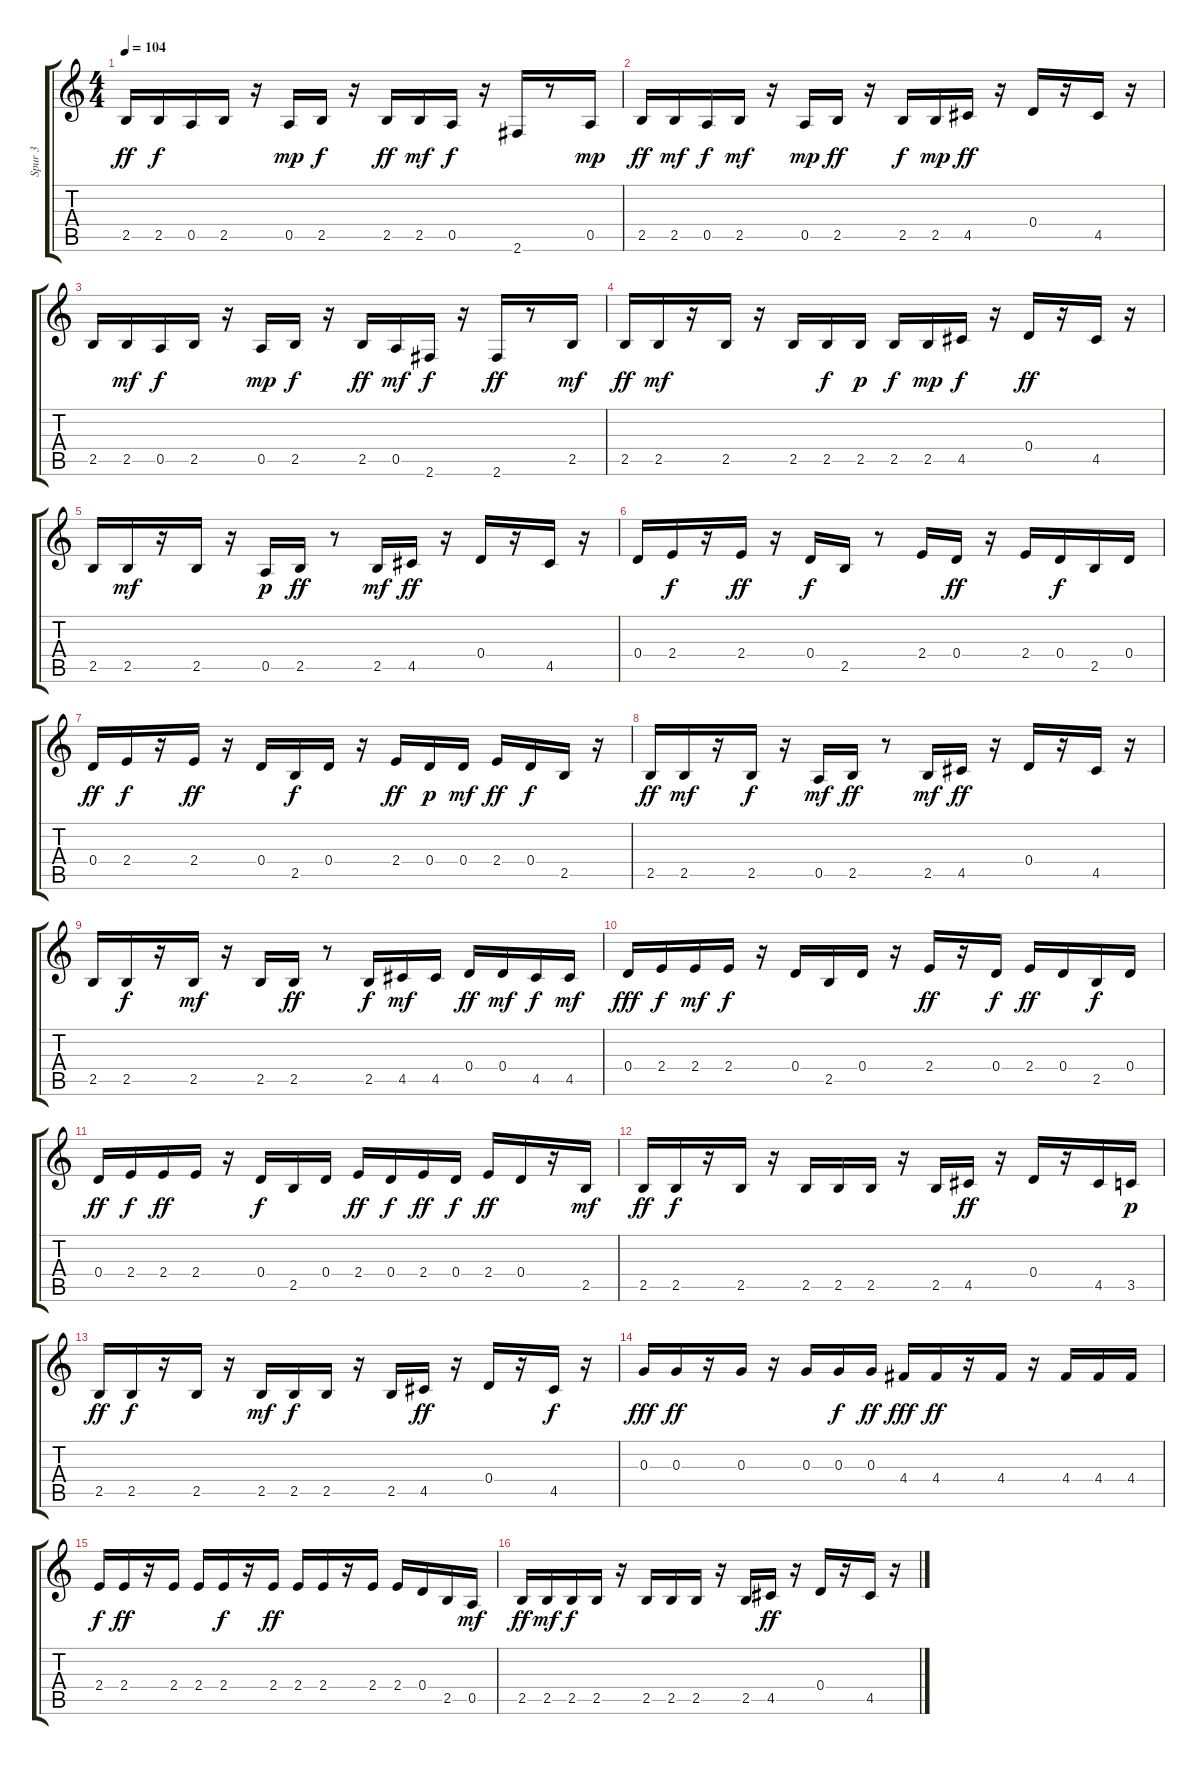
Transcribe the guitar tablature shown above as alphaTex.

\track ("Spur 3" "Spur 3") {instrument electricguitarjazz}
\staff {score tabs}
\tuning (E4 B3 G3 D3 A2 E2) {hide}
\ts (4 4)
\tempo 104
\clef g2
\ks c
2.5.16{dy ff} 2.5.16{dy f} 0.5.16 2.5.16 r.16 0.5.16{dy mp} 2.5.16{dy f} r.16 2.5.16{dy ff} 2.5.16{dy mf} 0.5.16{dy f} r.16 2.6.16 r.8 0.5.16{dy mp} |
2.5.16{dy ff} 2.5.16{dy mf} 0.5.16{dy f} 2.5.16{dy mf} r.16 0.5.16{dy mp} 2.5.16{dy ff} r.16 2.5.16{dy f} 2.5.16{dy mp} 4.5.16{dy ff} r.16 0.4.16 r.16 4.5.16 r.16 |
2.5.16 2.5.16{dy mf} 0.5.16{dy f} 2.5.16 r.16 0.5.16{dy mp} 2.5.16{dy f} r.16 2.5.16{dy ff} 0.5.16{dy mf} 2.6.16{dy f} r.16 2.6.16{dy ff} r.8 2.5.16{dy mf} |
2.5.16{dy ff} 2.5.16{dy mf} r.16 2.5.16 r.16 2.5.16 2.5.16{dy f} 2.5.16{dy p} 2.5.16{dy f} 2.5.16{dy mp} 4.5.16{dy f} r.16 0.4.16{dy ff} r.16 4.5.16 r.16 |
2.5.16 2.5.16{dy mf} r.16 2.5.16 r.16 0.5.16{dy p} 2.5.16{dy ff} r.8 2.5.16{dy mf} 4.5.16{dy ff} r.16 0.4.16 r.16 4.5.16 r.16 |
0.4.16 2.4.16{dy f} r.16 2.4.16{dy ff} r.16 0.4.16{dy f} 2.5.16 r.8 2.4.16 0.4.16{dy ff} r.16 2.4.16 0.4.16{dy f} 2.5.16 0.4.16 |
0.4.16{dy ff} 2.4.16{dy f} r.16 2.4.16{dy ff} r.16 0.4.16 2.5.16{dy f} 0.4.16 r.16 2.4.16{dy ff} 0.4.16{dy p} 0.4.16{dy mf} 2.4.16{dy ff} 0.4.16{dy f} 2.5.16 r.16 |
2.5.16{dy ff} 2.5.16{dy mf} r.16 2.5.16{dy f} r.16 0.5.16{dy mf} 2.5.16{dy ff} r.8 2.5.16{dy mf} 4.5.16{dy ff} r.16 0.4.16 r.16 4.5.16 r.16 |
2.5.16 2.5.16{dy f} r.16 2.5.16{dy mf} r.16 2.5.16 2.5.16{dy ff} r.8 2.5.16{dy f} 4.5.16{dy mf} 4.5.16 0.4.16{dy ff} 0.4.16{dy mf} 4.5.16{dy f} 4.5.16{dy mf} |
0.4.16{dy fff} 2.4.16{dy f} 2.4.16{dy mf} 2.4.16{dy f} r.16 0.4.16 2.5.16 0.4.16 r.16 2.4.16{dy ff} r.16 0.4.16{dy f} 2.4.16{dy ff} 0.4.16 2.5.16{dy f} 0.4.16 |
0.4.16{dy ff} 2.4.16{dy f} 2.4.16{dy ff} 2.4.16 r.16 0.4.16{dy f} 2.5.16 0.4.16 2.4.16{dy ff} 0.4.16{dy f} 2.4.16{dy ff} 0.4.16{dy f} 2.4.16{dy ff} 0.4.16 r.16 2.5.16{dy mf} |
2.5.16{dy ff} 2.5.16{dy f} r.16 2.5.16 r.16 2.5.16 2.5.16 2.5.16 r.16 2.5.16 4.5.16{dy ff} r.16 0.4.16 r.16 4.5.16 3.5.16{dy p} |
2.5.16{dy ff} 2.5.16{dy f} r.16 2.5.16 r.16 2.5.16{dy mf} 2.5.16{dy f} 2.5.16 r.16 2.5.16 4.5.16{dy ff} r.16 0.4.16 r.16 4.5.16{dy f} r.16 |
0.3.16{dy fff} 0.3.16{dy ff} r.16 0.3.16 r.16 0.3.16 0.3.16{dy f} 0.3.16{dy ff} 4.4.16{dy fff} 4.4.16{dy ff} r.16 4.4.16 r.16 4.4.16 4.4.16 4.4.16 |
2.4.16{dy f} 2.4.16{dy ff} r.16 2.4.16 2.4.16 2.4.16{dy f} r.16 2.4.16{dy ff} 2.4.16 2.4.16 r.16 2.4.16 2.4.16 0.4.16 2.5.16 0.5.16{dy mf} |
2.5.16{dy ff} 2.5.16{dy mf} 2.5.16{dy f} 2.5.16 r.16 2.5.16 2.5.16 2.5.16 r.16 2.5.16 4.5.16{dy ff} r.16 0.4.16 r.16 4.5.16 r.16
